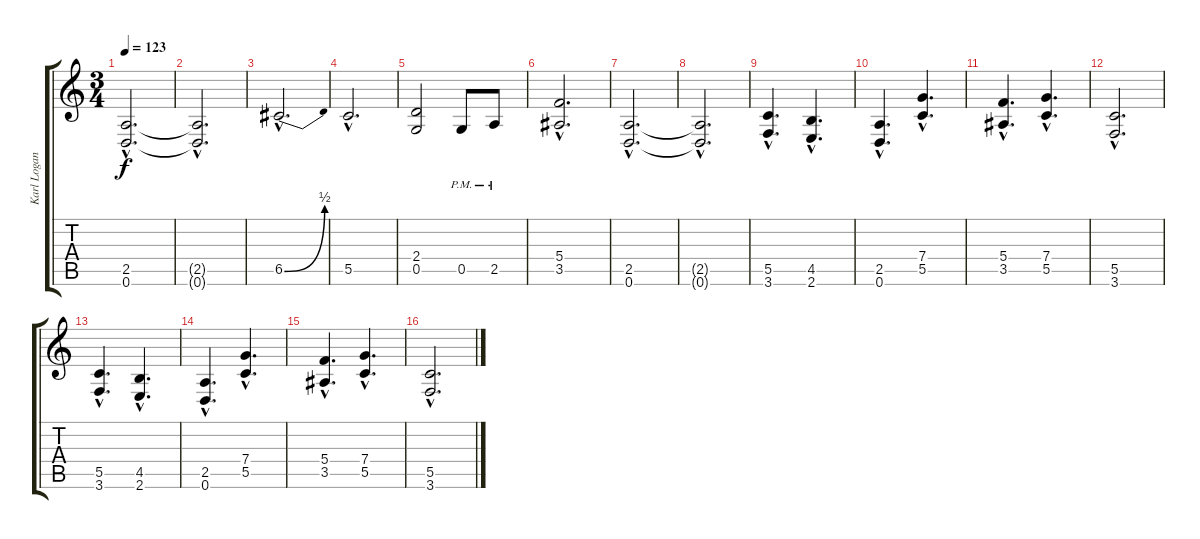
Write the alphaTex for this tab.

\track ("Karl Logan" "Karl Logan") {instrument distortionguitar}
\staff {score tabs}
\tuning (D4 A3 F3 C3 G2 D2) {hide}
\ts (3 4)
\tempo 123
\clef g2
\ks c
(2.5{hac} 0.6{hac}).2{d dy f} |
(2.5{hac t} 0.6{hac t}).2{d} |
6.5{be (bend 0 0 60 2) hac}.2{d} |
5.5{hac}.2{d} |
(2.4 0.5).2 0.5{pm}.8 2.5{pm}.8 |
(5.4{hac} 3.5{hac}).2{d} |
(2.5{hac} 0.6{hac}).2{d} |
(2.5{hac t} 0.6{hac t}).2{d} |
(5.5{hac} 3.6{hac}).4{d} (4.5{hac} 2.6{hac}).4{d} |
(2.5{hac} 0.6{hac}).4{d} (7.4{hac} 5.5{hac}).4{d} |
(5.4{hac} 3.5{hac}).4{d} (7.4{hac} 5.5{hac}).4{d} |
(5.5{hac} 3.6{hac}).2{d} |
(5.5{hac} 3.6{hac}).4{d} (4.5{hac} 2.6{hac}).4{d} |
(2.5{hac} 0.6{hac}).4{d} (7.4{hac} 5.5{hac}).4{d} |
(5.4{hac} 3.5{hac}).4{d} (7.4{hac} 5.5{hac}).4{d} |
(5.5{hac} 3.6{hac}).2{d}
